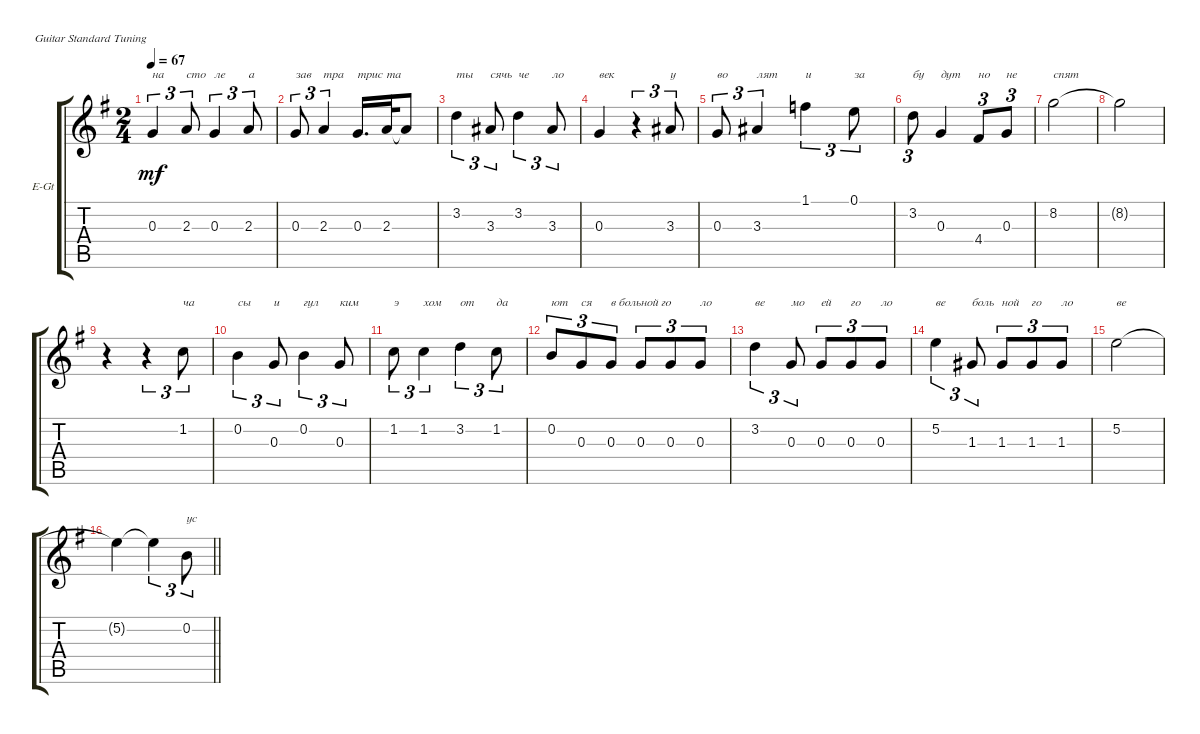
\bracketExtendMode groupsimilarinstruments
\firstSystemTrackNameOrientation horizontal
\otherSystemsTrackNameOrientation horizontal
\track ("vocal 1 (Artur Potemkin)" "E-Gt") {instrument electricguitarclean}
\staff {score tabs}
\tuning (E4 B3 G3 D3 A2 E2)
\ts (2 4)
\tempo 67
\clef g2
\scale
0.333333
\ks eminor
0.3.4{tu (3 2) txt "на" dy mf} 2.3.8{tu (3 2) txt "сто"} 0.3.4{tu (3 2) txt "ле"} 2.3.8{tu (3 2) txt "а"} |
\scale
0.333333 0.3.8{tu (3 2) txt "зав"} 2.3.4{tu (3 2) txt "тра"} 0.3.16{d txt "трис"} 2.3.32{txt "та"} 2.3{t}.8 |
\scale
0.333333 3.2.4{tu (3 2) txt "ты"} 3.3.8{tu (3 2) txt "сячь"} 3.2.4{tu (3 2) txt "че"} 3.3.8{tu (3 2) txt "ло"} |
\scale
0.333333 0.3.4{txt "век"} r.4{tu (3 2)} 3.3.8{tu (3 2) txt "у"} |
\scale
0.333333 0.3.8{tu (3 2) txt "во"} 3.3.4{tu (3 2) txt "лят"} 1.1.4{tu (3 2) txt "и"} 0.1.8{tu (3 2) txt "за"} |
\scale
0.333333 3.2.8{tu (3 2) txt "бу"} 0.3.4{txt "дут"} 4.4.8{tu (3 2) txt "но"} 0.3.8{tu (3 2) txt "не"} |
\scale
0.333333 8.2.2{txt "спят"} |
\scale
0.333333 8.2{t}.2 |
\scale
0.333333 r.4 r.4{tu (3 2)} 1.2.8{tu (3 2) txt "ча"} |
\scale
0.333333 0.2.4{tu (3 2) txt "сы"} 0.3.8{tu (3 2) txt "и"} 0.2.4{tu (3 2) txt "гул"} 0.3.8{tu (3 2) txt "ким"} |
\scale
0.333333 1.2.8{tu (3 2) txt "э"} 1.2.4{tu (3 2) txt "хом"} 3.2.4{tu (3 2) txt "от"} 1.2.8{tu (3 2) txt "да"} |
\scale
0.333333 0.2.8{tu (3 2) txt "ют"} 0.3.8{tu (3 2) txt "ся"} 0.3.8{tu (3 2) txt "в больной го"} 0.3.8{tu (3 2)} 0.3.8{tu (3 2)} 0.3.8{tu (3 2) txt "ло"} |
\scale
0.333333 3.2.4{tu (3 2) txt "ве"} 0.3.8{tu (3 2) txt "мо"} 0.3.8{tu (3 2) txt "ей"} 0.3.8{tu (3 2) txt "го"} 0.3.8{tu (3 2) txt "ло"} |
\scale
0.333333 5.2.4{tu (3 2) txt "ве"} 1.3.8{tu (3 2) txt "боль"} 1.3.8{tu (3 2) txt "ной"} 1.3.8{tu (3 2) txt "го"} 1.3.8{tu (3 2) txt "ло"} |
\scale
0.333333 5.2.2{txt "ве"} |
\scale
0.333333
\barLineRight lightlight
5.2{t}.4 5.2{t}.4{tu (3 2)} 0.2.8{tu (3 2) txt "ус"}
